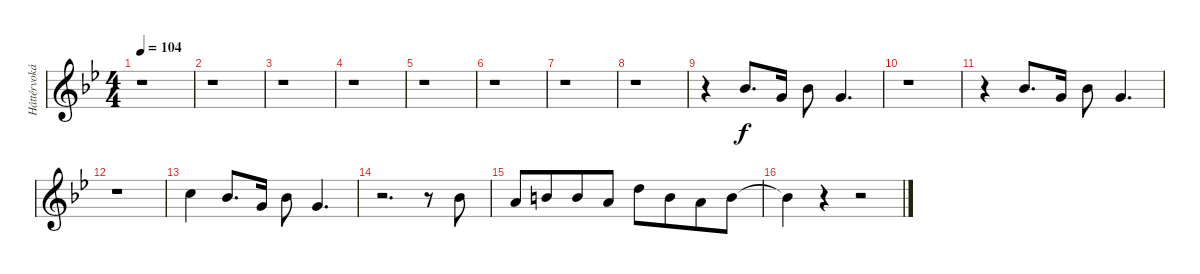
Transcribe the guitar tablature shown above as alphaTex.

\track ("Háttérvokál" "Háttérvoká") {instrument choiraahs}
\staff {score}
\tuning (E4 B3 G3 D3 A2 E2) {hide}
\ts (4 4)
\tempo 104
\clef g2
\ks bb
r.1{dy f} |
r.1 |
r.1 |
r.1 |
r.1 |
r.1 |
r.1 |
r.1 |
r.4 6.1.8{d} 3.1.16 6.1.8 3.1.4{d} |
r.1 |
r.4 6.1.8{d} 3.1.16 6.1.8 3.1.4{d} |
r.1 |
8.1.4 6.1.8{d} 3.1.16 6.1.8 3.1.4{d} |
r.2{d} r.8 6.1.8 |
5.1.8 7.1.8{beam merge} 7.1.8 5.1.8 10.1.8 7.1.8{beam merge} 5.1.8 7.1.8 |
7.1{t}.4 r.4 r.2
